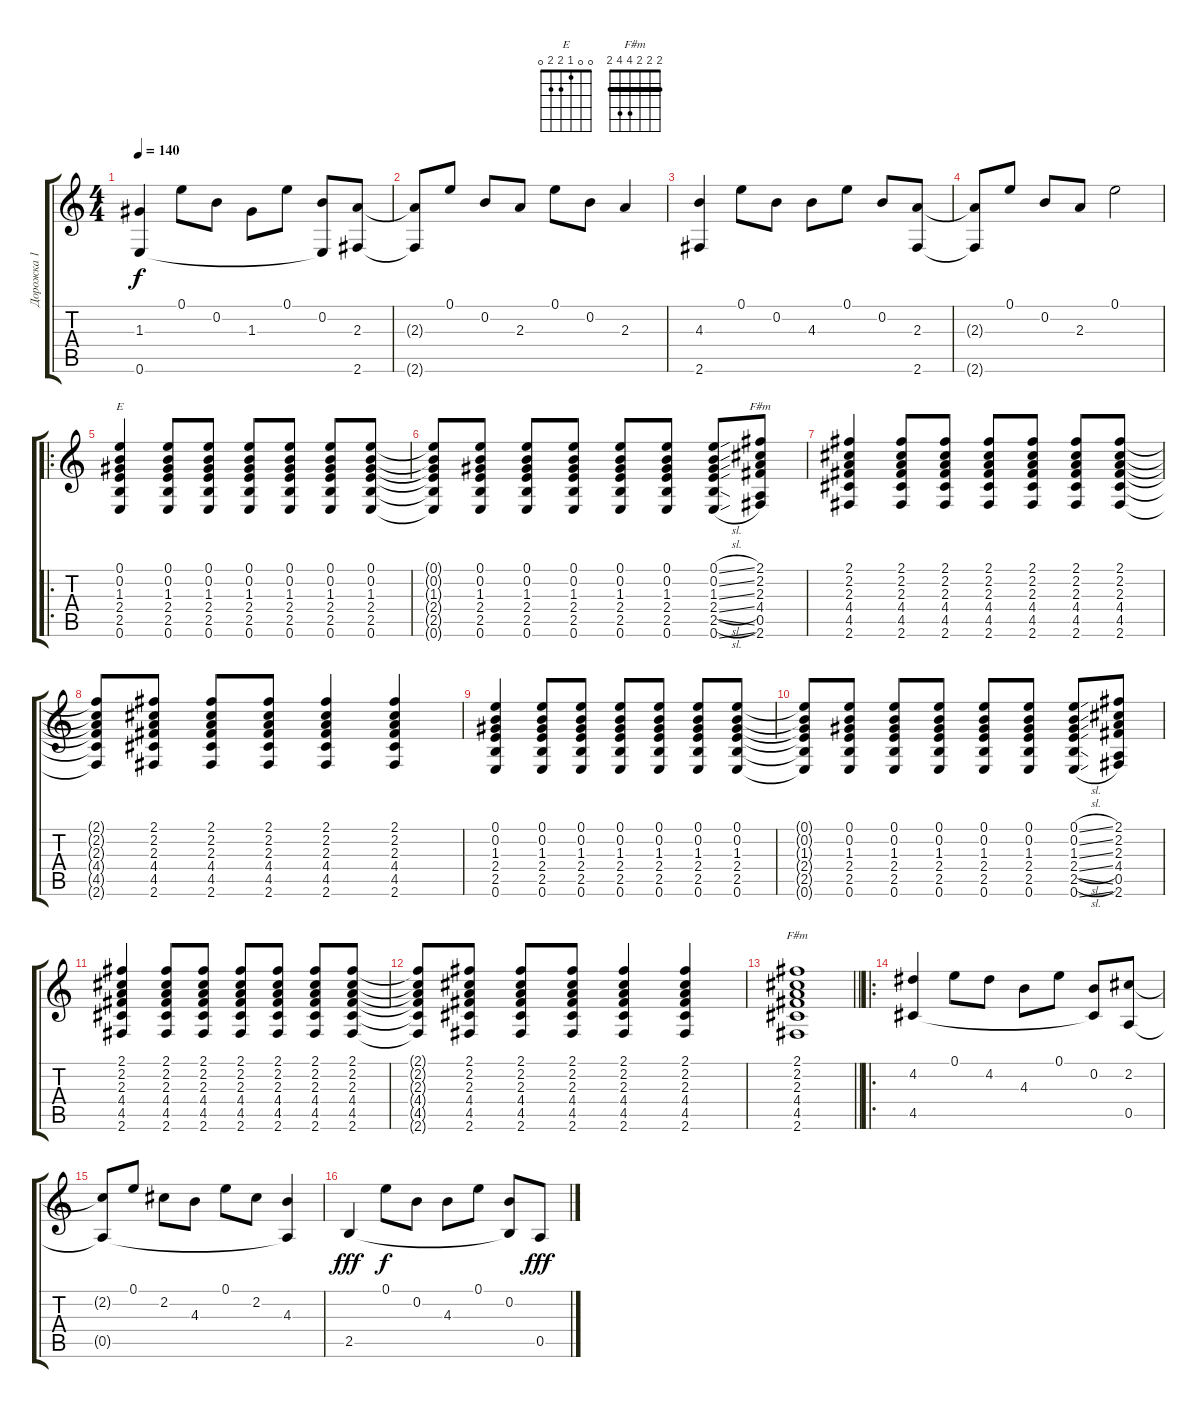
\track ("Дорожка 1" "Дорожка 1") {instrument acousticguitarnylon}
\staff {score tabs}
\tuning (E4 B3 G3 D3 A2 E2) {hide}
\chord ("E" 0 0 1 2 2 0)
\chord ("F#m" 2 2 2 4 0 2) {barre 2}
\chord ("F#m" 2 2 2 4 4 2) {barre 2}
\ts (4 4)
\tempo 140
\clef g2
\ks c
(1.3 0.6).4{dy f} 0.1.8 0.2.8 1.3.8 0.1.8 (0.2 0.6{t}).8 (2.3 2.6).8 |
(2.3{t} 2.6{t}).8 0.1.8 0.2.8 2.3.8 0.1.8 0.2.8 2.3.4 |
(4.3 2.6).4 0.1.8 0.2.8 4.3.8 0.1.8 0.2.8 (2.3 2.6).8 |
(2.3{t} 2.6{t}).8 0.1.8 0.2.8 2.3.8 0.1.2 |
\ro
(0.1 0.2 1.3 2.4 2.5 0.6).4{ch "E"} (0.1 0.2 1.3 2.4 2.5 0.6).8 (0.1 0.2 1.3 2.4 2.5 0.6).8 (0.1 0.2 1.3 2.4 2.5 0.6).8 (0.1 0.2 1.3 2.4 2.5 0.6).8 (0.1 0.2 1.3 2.4 2.5 0.6).8 (0.1 0.2 1.3 2.4 2.5 0.6).8 |
(0.1{t} 0.2{t} 1.3{t} 2.4{t} 2.5{t} 0.6{t}).8 (0.1 0.2 1.3 2.4 2.5 0.6).8 (0.1 0.2 1.3 2.4 2.5 0.6).8 (0.1 0.2 1.3 2.4 2.5 0.6).8 (0.1 0.2 1.3 2.4 2.5 0.6).8 (0.1 0.2 1.3 2.4 2.5 0.6).8 (0.1{sl} 0.2{sl} 1.3{sl} 2.4{sl} 2.5{sl} 0.6{sl}).8 (2.1 2.2 2.3 4.4 0.5 2.6).8{ch "F#m"} |
(2.1 2.2 2.3 4.4 4.5 2.6).4 (2.1 2.2 2.3 4.4 4.5 2.6).8 (2.1 2.2 2.3 4.4 4.5 2.6).8 (2.1 2.2 2.3 4.4 4.5 2.6).8 (2.1 2.2 2.3 4.4 4.5 2.6).8 (2.1 2.2 2.3 4.4 4.5 2.6).8 (2.1 2.2 2.3 4.4 4.5 2.6).8 |
(2.1{t} 2.2{t} 2.3{t} 4.4{t} 4.5{t} 2.6{t}).8 (2.1 2.2 2.3 4.4 4.5 2.6).8 (2.1 2.2 2.3 4.4 4.5 2.6).8 (2.1 2.2 2.3 4.4 4.5 2.6).8 (2.1 2.2 2.3 4.4 4.5 2.6).4 (2.1 2.2 2.3 4.4 4.5 2.6).4 |
(0.1 0.2 1.3 2.4 2.5 0.6).4 (0.1 0.2 1.3 2.4 2.5 0.6).8 (0.1 0.2 1.3 2.4 2.5 0.6).8 (0.1 0.2 1.3 2.4 2.5 0.6).8 (0.1 0.2 1.3 2.4 2.5 0.6).8 (0.1 0.2 1.3 2.4 2.5 0.6).8 (0.1 0.2 1.3 2.4 2.5 0.6).8 |
(0.1{t} 0.2{t} 1.3{t} 2.4{t} 2.5{t} 0.6{t}).8 (0.1 0.2 1.3 2.4 2.5 0.6).8 (0.1 0.2 1.3 2.4 2.5 0.6).8 (0.1 0.2 1.3 2.4 2.5 0.6).8 (0.1 0.2 1.3 2.4 2.5 0.6).8 (0.1 0.2 1.3 2.4 2.5 0.6).8 (0.1{sl} 0.2{sl} 1.3{sl} 2.4{sl} 2.5{sl} 0.6{sl}).8 (2.1 2.2 2.3 4.4 0.5 2.6).8 |
(2.1 2.2 2.3 4.4 4.5 2.6).4 (2.1 2.2 2.3 4.4 4.5 2.6).8 (2.1 2.2 2.3 4.4 4.5 2.6).8 (2.1 2.2 2.3 4.4 4.5 2.6).8 (2.1 2.2 2.3 4.4 4.5 2.6).8 (2.1 2.2 2.3 4.4 4.5 2.6).8 (2.1 2.2 2.3 4.4 4.5 2.6).8 |
(2.1{t} 2.2{t} 2.3{t} 4.4{t} 4.5{t} 2.6{t}).8 (2.1 2.2 2.3 4.4 4.5 2.6).8 (2.1 2.2 2.3 4.4 4.5 2.6).8 (2.1 2.2 2.3 4.4 4.5 2.6).8 (2.1 2.2 2.3 4.4 4.5 2.6).4 (2.1 2.2 2.3 4.4 4.5 2.6).4 |
\barLineRight lightlight
(2.1 2.2 2.3 4.4 4.5 2.6).1{ch "F#m"} |
\ro
(4.2 4.5).4 0.1.8 4.2.8 4.3.8 0.1.8 (0.2 4.5{t}).8 (2.2 0.5).8 |
(2.2{t} 0.5{t}).8 0.1.8 2.2.8 4.3.8 0.1.8 2.2.8 (4.3 0.5{t}).4 |
2.5.4{dy fff} 0.1.8{dy f} 0.2.8 4.3.8 0.1.8 (0.2 2.5{t}).8 0.5.8{dy fff}
